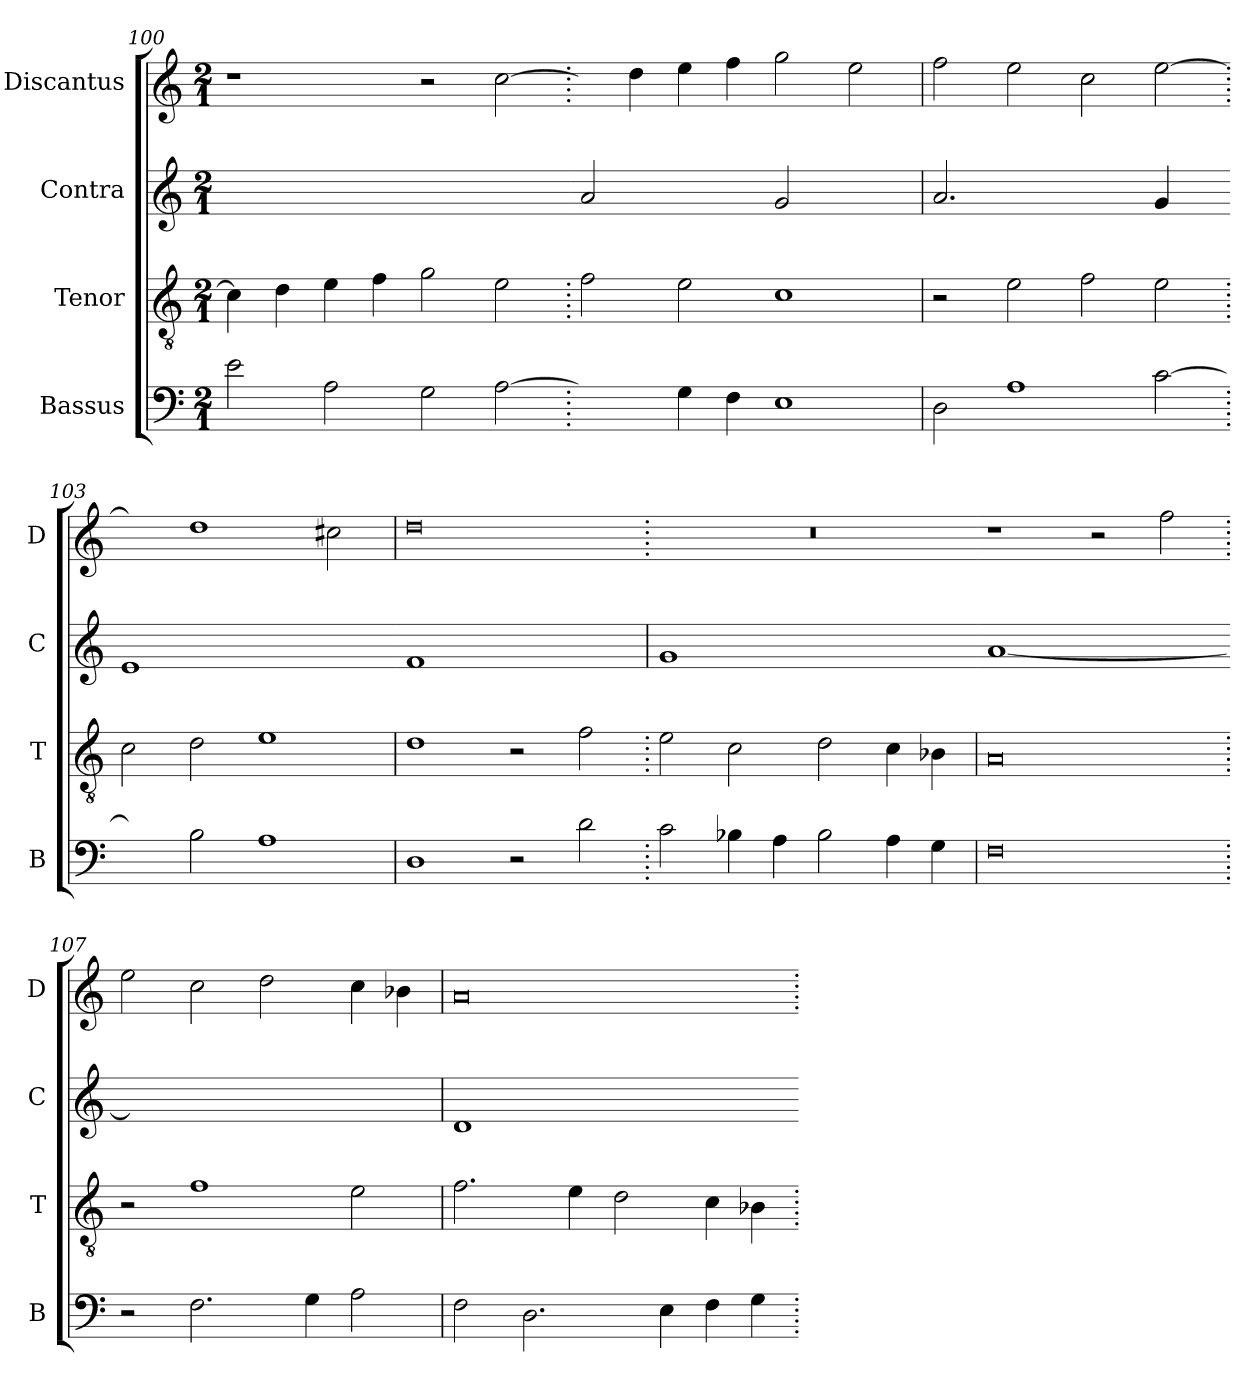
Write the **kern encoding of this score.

**kern	**kern	**kern	**kern
*part4	*part3	*part2	*part1
*staff4	*staff3	*staff2	*staff1
*I"Bassus	*I"Tenor	*I"Contra	*I"Discantus
*I'B	*I'T	*I'C	*I'D
*clefF4	*clefGv2	*clefG2	*clefG2
*k[]	*k[]	*k[]	*k[]
*M2/1	*M2/1	*M2/1	*M2/1
=100	=100	=100	=100
!	!	!LO:N:vis=1	!
2e\	4c\]	0eyy]	1r
.	4d\	.	.
2A\	4e\	.	.
.	4f\	.	.
2G\	2g\	.	2r
[2A\	2e\	.	[2cc\
=101.	=101.	=101-	=101.
!	!	!LO:N:vis=2	!
2A\yy]	2f\	1a	4cc\yy]
.	.	.	4dd\
4G\	2e\	.	4ee\
4F\	.	.	4ff\
!	!	!LO:N:vis=2	!
1E	1c	1g	2gg\
.	.	.	2ee\
=102	=102	=102	=102
!	!	!LO:N:vis=2.	!
2D\	2r	1.a	2ff\
1A	2e\	.	2ee\
.	2f\	.	2cc\
!	!	!LO:N:vis=4	!
[2c\	2e\	2g/	[2ee\
=103.	=103.	=103-	=103.
!	!	!LO:N:vis=1	!
2c\yy]	2c\	0e	2ee\yy]
2B\	2d\	.	1dd
1A	1e	.	.
.	.	.	2cc#X\
=104	=104	=104-	=104
!	!	!LO:N:vis=1	!
1D	1d	0f	0dd
2r	2r	.	.
2d\	2f\	.	.
=105.	=105.	=105	=105.
!	!	!LO:N:vis=1	!
2c\	2e\	0g	0r
4B-X\	2c\	.	.
4A\	.	.	.
2B-\	2d\	.	.
4A\	4c\	.	.
4G\	4B-X\	.	.
=106	=106	=106-	=106
!	!	!LO:N:vis=1	!
0F	0A	[0a	1r
.	.	.	2r
.	.	.	2ff\
=107.	=107.	=107-	=107.
!	!	!LO:N:vis=1	!
2r	2r	0ayy]	2ee\
2.F\	1f	.	2cc\
.	.	.	2dd\
4G\	.	.	.
2A\	2e\	.	4cc\
.	.	.	4b-X\
=108	=108	=108	=108
!	!	!LO:N:vis=1	!
2F\	2.f\	0d	0a
2.D\	.	.	.
.	4e\	.	.
.	2d\	.	.
4E\	.	.	.
4F\	4c\	.	.
4G\	4B-X\	.	.
=.	=.	=-	=.
*-	*-	*-	*-
